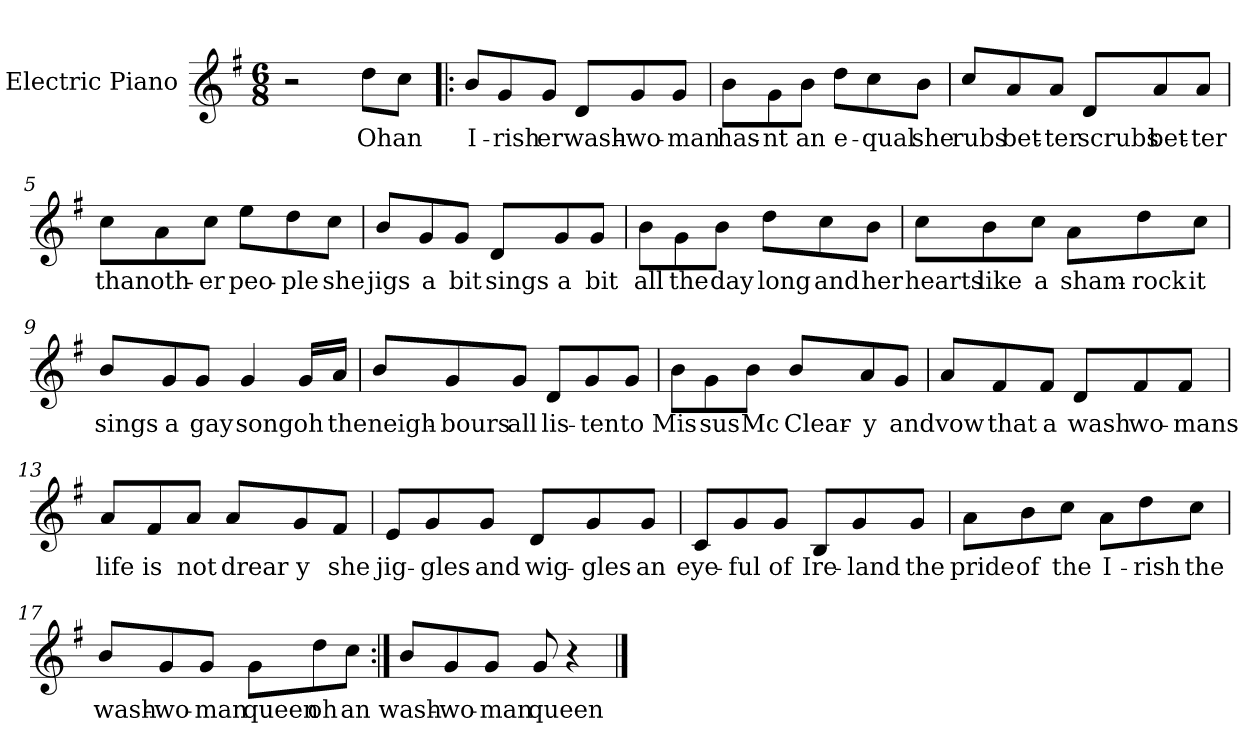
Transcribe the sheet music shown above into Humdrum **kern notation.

**kern	**text
*part1	*part1
*staff1	*staff1
*I"Electric Piano	*
*I'E.Pno	*
*clefG2	*
*k[f#]	*
*G:	*
*M6/8	*
=1	=1
2r	.
8dd\L	Oh
8cc\J	an
=2!|:	=2!|:
8b/L	I-
8g/	-rish
8g/J	er
8d/L	wash-
8g/	-wo-
8g/J	-man
=3	=3
8b\L	has-
8g\	-nt
8b\J	an
8dd\L	e-
8cc\	-qual
8b\J	she
=4	=4
8cc/L	rubs
8a/	bet-
8a/J	-ter
8d/L	scrubs
8a/	bet-
8a/J	-ter
!!LO:LB:g=z
=5	=5
8cc\L	than
8a\	oth-
8cc\J	-er
8ee\L	peo-
8dd\	-ple
8cc\J	she
=6	=6
8b/L	jigs
8g/	a
8g/J	bit
8d/L	sings
8g/	a
8g/J	bit
=7	=7
8b\L	all
8g\	the
8b\J	day
8dd\L	long
8cc\	and
8b\J	her
!!LO:LB:g=z
=8	=8
8cc\L	hearts
8b\	like
8cc\J	a
8a\L	sham-
8dd\	-rock
8cc\J	it
=9	=9
8b/L	sings
8g/	a
8g/J	gay
4g/	song
16g/LL	oh
16a/JJ	the
=10	=10
8b/L	neigh-
8g/	-bours
8g/J	all
8d/L	lis-
8g/	ten
8g/J	to
!!LO:LB:g=z
=11	=11
8b\L	Mis
8g\	sus
8b\J	Mc
8b/L	Clear-
8a/	-y
8g/J	and
=12	=12
8a/L	vow
8f#/	that
8f#/J	a
8d/L	wash
8f#/	wo-
8f#/J	-mans
=13	=13
8a/L	life
8f#/	is
8a/J	not
8a/L	drear
8g/	y
8f#/J	she
!!LO:LB:g=z
=14	=14
8e/L	jig-
8g/	-gles
8g/J	and
8d/L	wig-
8g/	-gles
8g/J	an
=15	=15
8c/L	eye-
8g/	-ful
8g/J	of
8B/L	Ire-
8g/	-land
8g/J	the
=16	=16
8a\L	pride
8b\	of
8cc\J	the
8a\L	I-
8dd\	-rish
8cc\J	the
!!LO:LB:g=z
=17	=17
8b/L	wash-
8g/	-wo-
8g/J	-man
8g\L	queen
8dd\	oh
8cc\J	an
=18:|!	=18:|!
8b/L	wash-
8g/	-wo-
8g/J	-man
8g/	queen
4r	.
==	==
*-	*-
